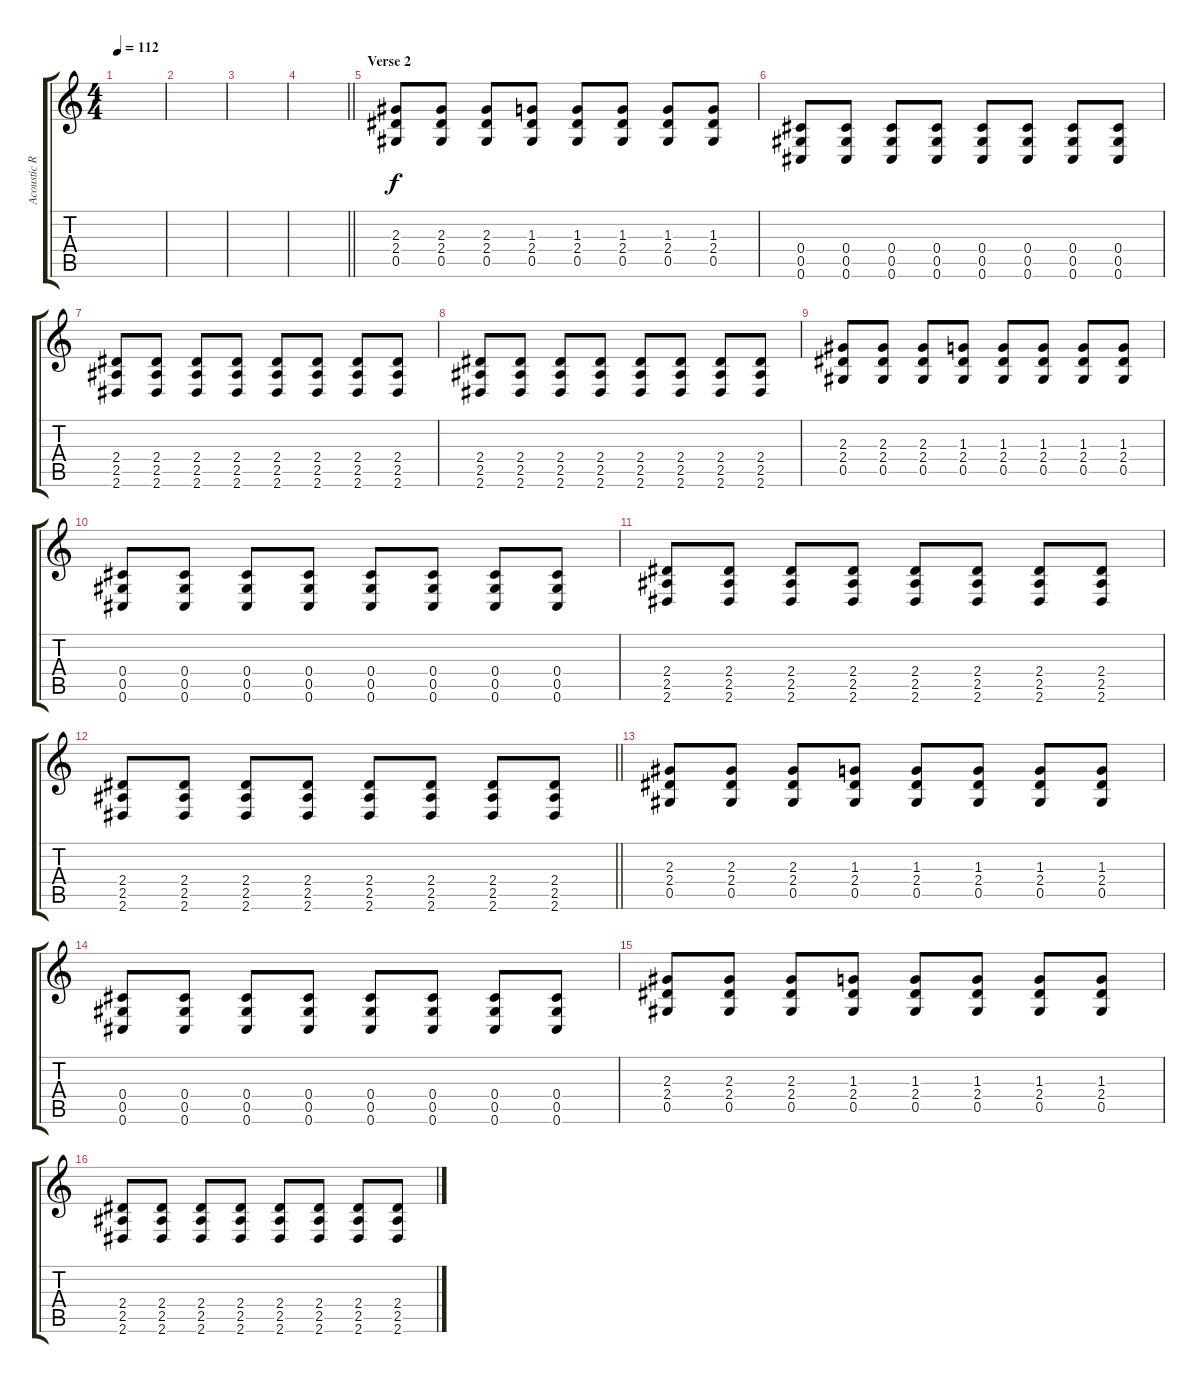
\track ("Acoustic Rhytm Guitar [L]" "Acoustic R") {instrument acousticguitarsteel}
\staff {score tabs}
\tuning (Eb4 Bb3 Gb3 Db3 Ab2 Db2) {hide}
\ts (4 4)
\tempo 112
\clef g2
\ks c
|
|
|
\barLineRight lightlight
|
\section ("" "Verse 2")
(2.3 2.4 0.5).8 (2.3 2.4 0.5).8 (2.3 2.4 0.5).8 (1.3 2.4 0.5).8 (1.3 2.4 0.5).8 (1.3 2.4 0.5).8 (1.3 2.4 0.5).8 (1.3 2.4 0.5).8 |
(0.4 0.5 0.6).8 (0.4 0.5 0.6).8 (0.4 0.5 0.6).8 (0.4 0.5 0.6).8 (0.4 0.5 0.6).8 (0.4 0.5 0.6).8 (0.4 0.5 0.6).8 (0.4 0.5 0.6).8 |
(2.4 2.5 2.6).8 (2.4 2.5 2.6).8 (2.4 2.5 2.6).8 (2.4 2.5 2.6).8 (2.4 2.5 2.6).8 (2.4 2.5 2.6).8 (2.4 2.5 2.6).8 (2.4 2.5 2.6).8 |
(2.4 2.5 2.6).8 (2.4 2.5 2.6).8 (2.4 2.5 2.6).8 (2.4 2.5 2.6).8 (2.4 2.5 2.6).8 (2.4 2.5 2.6).8 (2.4 2.5 2.6).8 (2.4 2.5 2.6).8 |
(2.3 2.4 0.5).8 (2.3 2.4 0.5).8 (2.3 2.4 0.5).8 (1.3 2.4 0.5).8 (1.3 2.4 0.5).8 (1.3 2.4 0.5).8 (1.3 2.4 0.5).8 (1.3 2.4 0.5).8 |
(0.4 0.5 0.6).8 (0.4 0.5 0.6).8 (0.4 0.5 0.6).8 (0.4 0.5 0.6).8 (0.4 0.5 0.6).8 (0.4 0.5 0.6).8 (0.4 0.5 0.6).8 (0.4 0.5 0.6).8 |
(2.4 2.5 2.6).8 (2.4 2.5 2.6).8 (2.4 2.5 2.6).8 (2.4 2.5 2.6).8 (2.4 2.5 2.6).8 (2.4 2.5 2.6).8 (2.4 2.5 2.6).8 (2.4 2.5 2.6).8 |
\barLineRight lightlight
(2.4 2.5 2.6).8 (2.4 2.5 2.6).8 (2.4 2.5 2.6).8 (2.4 2.5 2.6).8 (2.4 2.5 2.6).8 (2.4 2.5 2.6).8 (2.4 2.5 2.6).8 (2.4 2.5 2.6).8 |
(2.3 2.4 0.5).8 (2.3 2.4 0.5).8 (2.3 2.4 0.5).8 (1.3 2.4 0.5).8 (1.3 2.4 0.5).8 (1.3 2.4 0.5).8 (1.3 2.4 0.5).8 (1.3 2.4 0.5).8 |
(0.4 0.5 0.6).8 (0.4 0.5 0.6).8 (0.4 0.5 0.6).8 (0.4 0.5 0.6).8 (0.4 0.5 0.6).8 (0.4 0.5 0.6).8 (0.4 0.5 0.6).8 (0.4 0.5 0.6).8 |
(2.3 2.4 0.5).8 (2.3 2.4 0.5).8 (2.3 2.4 0.5).8 (1.3 2.4 0.5).8 (1.3 2.4 0.5).8 (1.3 2.4 0.5).8 (1.3 2.4 0.5).8 (1.3 2.4 0.5).8 |
(2.4 2.5 2.6).8 (2.4 2.5 2.6).8 (2.4 2.5 2.6).8 (2.4 2.5 2.6).8 (2.4 2.5 2.6).8 (2.4 2.5 2.6).8 (2.4 2.5 2.6).8 (2.4 2.5 2.6).8
